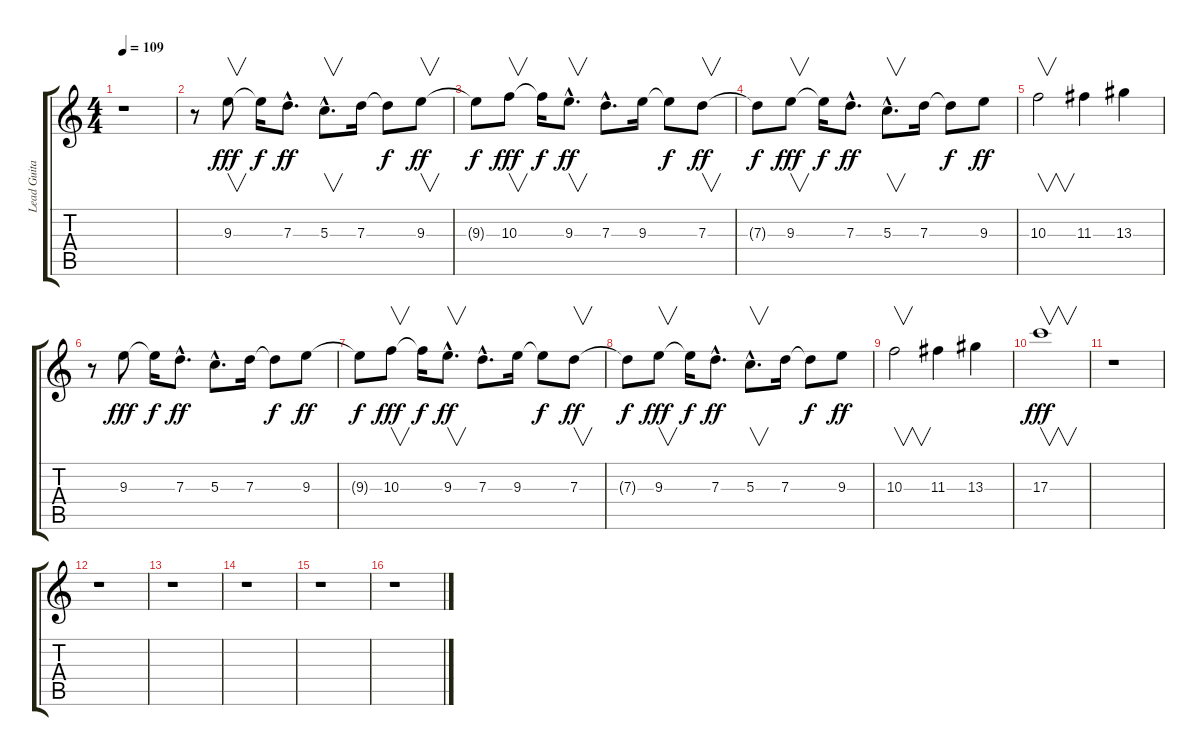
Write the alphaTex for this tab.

\track ("Lead Guitar" "Lead Guita") {instrument overdrivenguitar}
\staff {score tabs}
\tuning (E4 B3 G3 D3 A2 E2) {hide}
\ts (4 4)
\tempo 109
\clef g2
\ks c
r.1{dy fff instrument overdrivenguitar} |
r.8 9.3.8{v} 9.3{t}.16{dy f} 7.3{hac}.8{d dy ff} 5.3{hac}.8{v d} 7.3.16 7.3{t}.8{dy f} 9.3.8{v dy ff} |
9.3{t}.8{dy f} 10.3.8{v dy fff} 10.3{t}.16{dy f} 9.3{hac}.8{v d dy ff} 7.3{hac}.8{d} 9.3.16 9.3{t}.8{dy f} 7.3.8{v dy ff} |
7.3{t}.8{dy f} 9.3.8{v dy fff} 9.3{t}.16{dy f} 7.3{hac}.8{d dy ff} 5.3{hac}.8{v d} 7.3.16 7.3{t}.8{dy f} 9.3.8{dy ff} |
10.3.2{v} 11.3.4 13.3.4 |
r.8 9.3.8{dy fff} 9.3{t}.16{dy f} 7.3{hac}.8{d dy ff} 5.3{hac}.8{d} 7.3.16 7.3{t}.8{dy f} 9.3.8{dy ff} |
9.3{t}.8{dy f} 10.3.8{v dy fff} 10.3{t}.16{dy f} 9.3{hac}.8{v d dy ff} 7.3{hac}.8{d} 9.3.16 9.3{t}.8{dy f} 7.3.8{v dy ff} |
7.3{t}.8{dy f} 9.3.8{v dy fff} 9.3{t}.16{dy f} 7.3{hac}.8{d dy ff} 5.3{hac}.8{v d} 7.3.16 7.3{t}.8{dy f} 9.3.8{dy ff} |
10.3.2{v} 11.3.4 13.3.4 |
17.3.1{v dy fff} |
r.1 |
r.1 |
r.1 |
r.1 |
r.1 |
r.1
